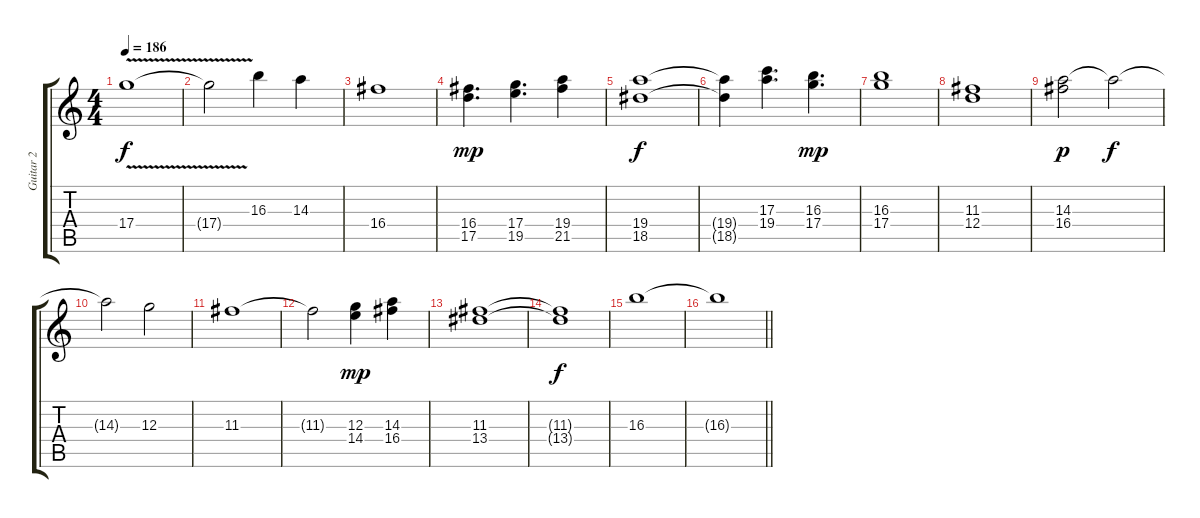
\track ("Guitar 2" "Guitar 2") {instrument overdrivenguitar}
\staff {score tabs}
\tuning (E4 B3 G3 D3 A2 E2) {hide}
\ts (4 4)
\tempo 186
\clef g2
\ks c
17.4{v}.1{dy f} |
17.4{t}.2 16.3.4 14.3.4 |
16.4.1 |
(16.4 17.5).4{d dy mp} (17.4 19.5).4{d} (19.4 21.5).4 |
(19.4 18.5).1{dy f} |
(19.4{t} 18.5{t}).4 (17.3 19.4).4{d} (16.3 17.4).4{d dy mp} |
(16.3 17.4).1 |
(11.3 12.4).1 |
(14.3 16.4).2{dy p} 14.3{t}.2{dy f} |
14.3{t}.2 12.3.2 |
11.3.1 |
11.3{t}.2 (12.3 14.4).4{dy mp} (14.3 16.4).4 |
(11.3 13.4).1 |
(11.3{t} 13.4{t}).1{dy f} |
16.3.1 |
\barLineRight lightlight
16.3{t}.1
